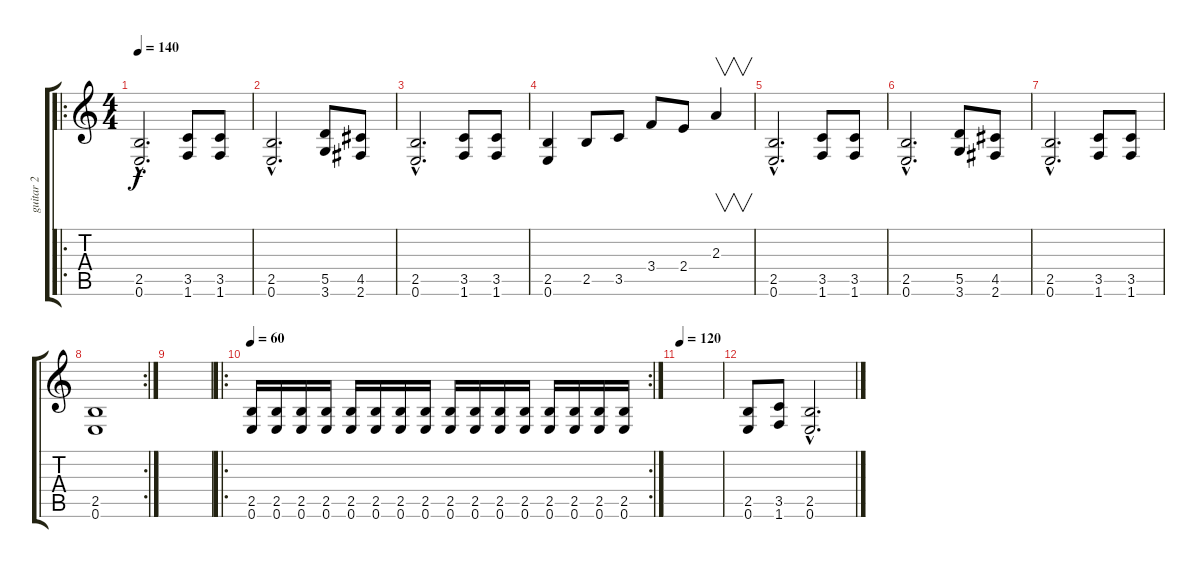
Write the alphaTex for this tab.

\track ("guitar 2" "guitar 2") {instrument overdrivenguitar}
\staff {score tabs}
\tuning (E4 B3 G3 D3 A2 E2) {hide}
\ro
\ts (4 4)
\tempo 140
\clef g2
\ks c
(2.5{hac} 0.6{hac}).2{d dy f} (3.5 1.6).8 (3.5 1.6).8 |
(2.5{hac} 0.6{hac}).2{d} (5.5 3.6).8 (4.5 2.6).8 |
(2.5{hac} 0.6{hac}).2{d} (3.5 1.6).8 (3.5 1.6).8 |
(2.5 0.6).4 2.5.8 3.5.8 3.4.8 2.4.8 2.3.4{v} |
(2.5{hac} 0.6{hac}).2{d} (3.5 1.6).8 (3.5 1.6).8 |
(2.5{hac} 0.6{hac}).2{d} (5.5 3.6).8 (4.5 2.6).8 |
(2.5{hac} 0.6{hac}).2{d} (3.5 1.6).8 (3.5 1.6).8 |
\rc 2
(2.5 0.6).1 |
|
\ro
\rc 2
\tempo 60
(2.5 0.6).16 (2.5 0.6).16 (2.5 0.6).16 (2.5 0.6).16 (2.5 0.6).16 (2.5 0.6).16 (2.5 0.6).16 (2.5 0.6).16 (2.5 0.6).16 (2.5 0.6).16 (2.5 0.6).16 (2.5 0.6).16 (2.5 0.6).16 (2.5 0.6).16 (2.5 0.6).16 (2.5 0.6).16 |
\tempo 120
|
(2.5 0.6).8 (3.5 1.6).8 (2.5{hac} 0.6{hac}).2{d}
